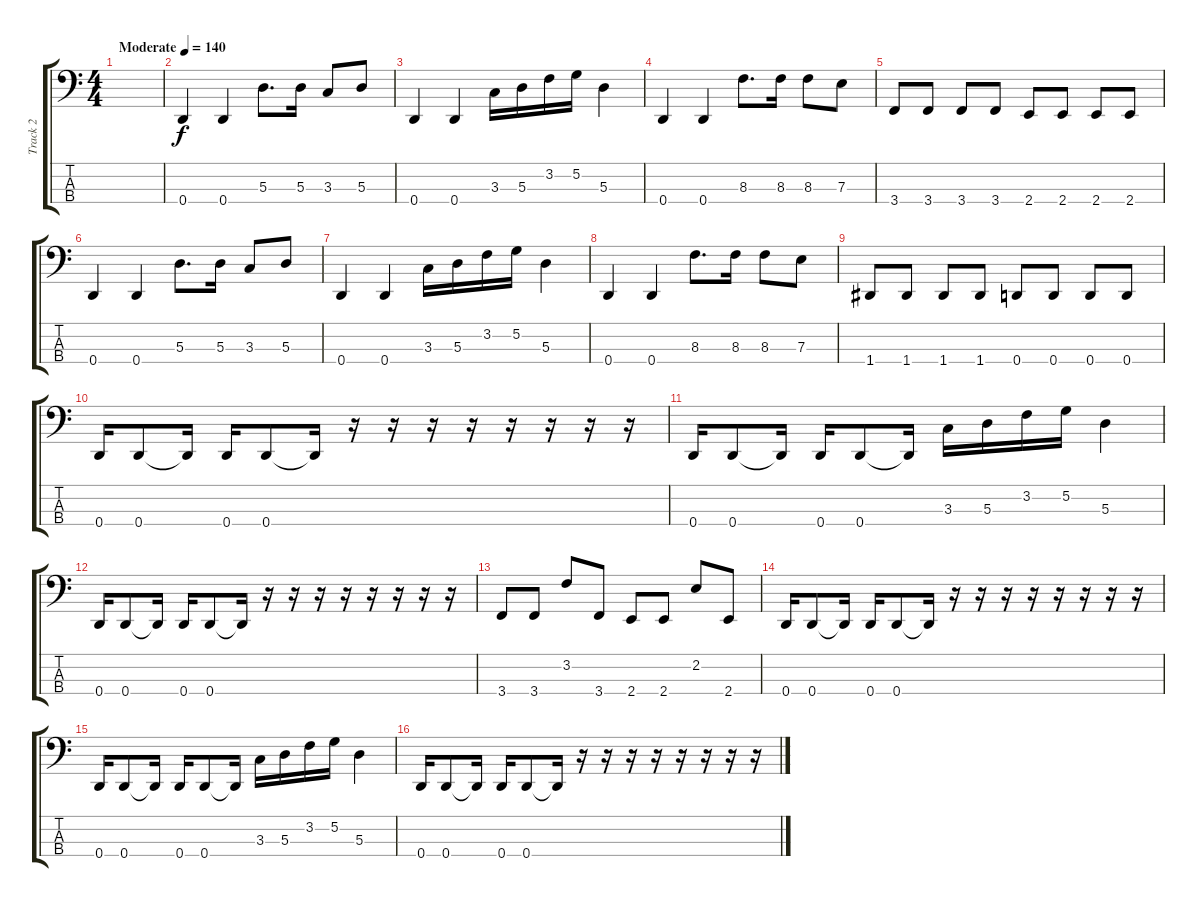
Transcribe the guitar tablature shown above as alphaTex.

\track ("Track 2" "Track 2") {instrument electricbassfinger}
\staff {score tabs}
\tuning (G2 D2 A1 D1) {hide}
\ts (4 4)
\tempo (140 "Moderate")
\clef f4
\ks c
|
0.4.4 0.4.4 5.3.8{d} 5.3.16 3.3.8 5.3.8 |
0.4.4 0.4.4 3.3.16 5.3.16 3.2.16 5.2.16 5.3.4 |
0.4.4 0.4.4 8.3.8{d} 8.3.16 8.3.8 7.3.8 |
3.4.8 3.4.8 3.4.8 3.4.8 2.4.8 2.4.8 2.4.8 2.4.8 |
0.4.4 0.4.4 5.3.8{d} 5.3.16 3.3.8 5.3.8 |
0.4.4 0.4.4 3.3.16 5.3.16 3.2.16 5.2.16 5.3.4 |
0.4.4 0.4.4 8.3.8{d} 8.3.16 8.3.8 7.3.8 |
1.4.8 1.4.8 1.4.8 1.4.8 0.4.8 0.4.8 0.4.8 0.4.8 |
0.4.16 0.4.8 0.4{t}.16 0.4.16 0.4.8 0.4{t}.16 r.16 r.16 r.16 r.16 r.16 r.16 r.16 r.16 |
0.4.16 0.4.8 0.4{t}.16 0.4.16 0.4.8 0.4{t}.16 3.3.16 5.3.16 3.2.16 5.2.16 5.3.4 |
0.4.16 0.4.8 0.4{t}.16 0.4.16 0.4.8 0.4{t}.16 r.16 r.16 r.16 r.16 r.16 r.16 r.16 r.16 |
3.4.8 3.4.8 3.2.8 3.4.8 2.4.8 2.4.8 2.2.8 2.4.8 |
0.4.16 0.4.8 0.4{t}.16 0.4.16 0.4.8 0.4{t}.16 r.16 r.16 r.16 r.16 r.16 r.16 r.16 r.16 |
0.4.16 0.4.8 0.4{t}.16 0.4.16 0.4.8 0.4{t}.16 3.3.16 5.3.16 3.2.16 5.2.16 5.3.4 |
0.4.16 0.4.8 0.4{t}.16 0.4.16 0.4.8 0.4{t}.16 r.16 r.16 r.16 r.16 r.16 r.16 r.16 r.16
